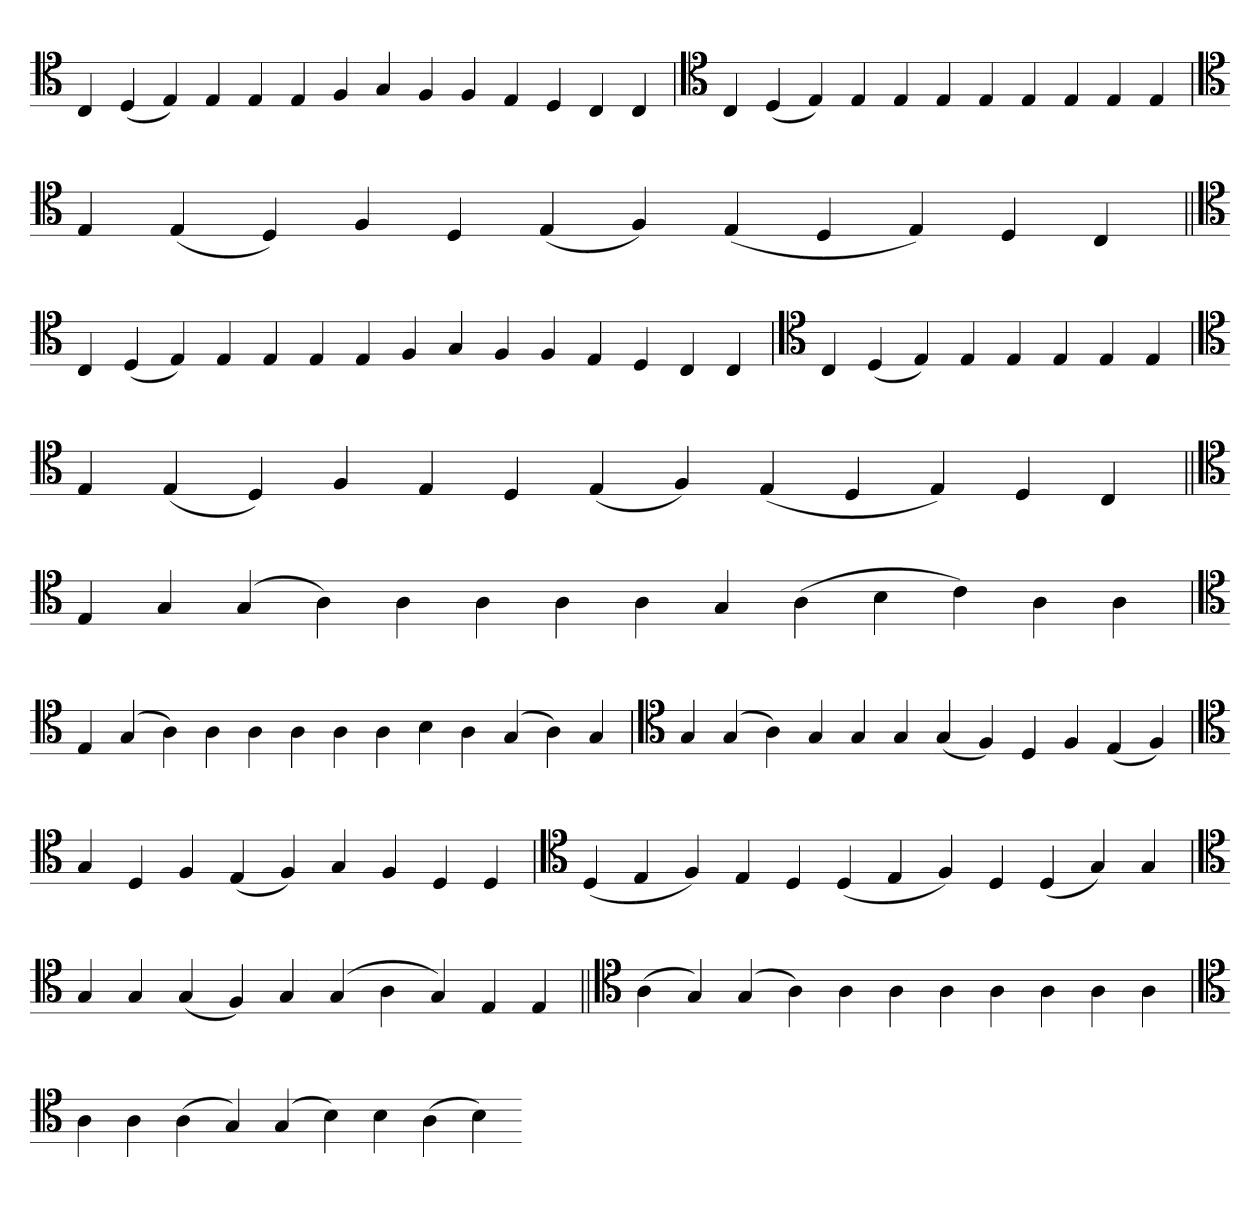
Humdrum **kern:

**kern
*part1
*staff1
*clefC4
=
4C
(4D
4E)
4E
4E
4E
4F
4G
4F
4F
4E
4D
4C
4C
='
*clefC4
4C
(4D
4E)
4E
4E
4E
4E
4E
4E
4E
4E
=`
*clefC4
4E
(4E
4D)
4F
4D
(4E
4F)
(4E
4D
4E)
4D
4C
=||
*clefC4
4C
(4D
4E)
4E
4E
4E
4E
4F
4G
4F
4F
4E
4D
4C
4C
='
*clefC4
4C
(4D
4E)
4E
4E
4E
4E
4E
=`
*clefC4
4E
(4E
4D)
4F
4E
4D
(4E
4F)
(4E
4D
4E)
4D
4C
=||
*clefC4
4E
4G
(4G
4A)
4A
4A
4A
4A
4G
(4A
4B
4c)
4A
4A
='
*clefC4
4E
(4G
4A)
4A
4A
4A
4A
4A
4B
4A
(4G
4A)
4G
=`
*clefC4
4G
(4G
4A)
4G
4G
4G
(4G
4F)
4D
4F
(4E
4F)
='
*clefC4
4G
4D
4F
(4E
4F)
4G
4F
4D
4D
=`
*clefC4
(4D
4E
4F)
4E
4D
(4D
4E
4F)
4D
(4D
4G)
4G
=`
*clefC4
4G
4G
(4G
4F)
4G
(4G
4A
4G)
4E
4E
=||
*clefC4
(4A
4G)
(4G
4A)
4A
4A
4A
4A
4A
4A
4A
=`
*clefC4
4A
4A
(4A
4G)
(4G
4B)
4B
(4A
4B)
=-
*-
